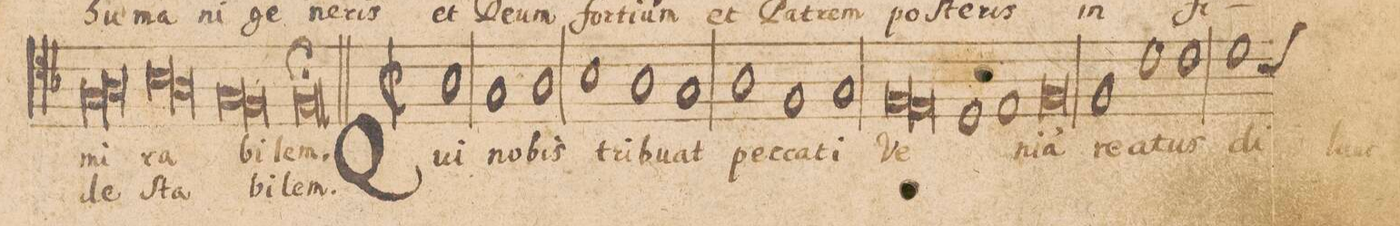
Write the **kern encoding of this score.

**kern	**text	**text
*I"TENOR.	*	*
*clefC4	*	*
*k[b-]	*	*
*met(c|)	*	*
*M2/1	*	*
*lig	*	*
1G	-mi	-de
1A	.	.
*Xlig	*	*
=88-	=88-	=88-
*lig	*	*
1B-	ra-	Sta-
1A	.	.
*Xlig	*	*
=89-	=89-	=89-
*lig	*	*
1G	-bi-	-bi-
1F	.	.
*Xlig	*	*
=90-	=90-	=90-
0Fl;	-lem.	-lem.
=91||	=91||	=91||
*M2/1	*	*
*met(c|)	*	*
1A	Qui	.
1G	no-	.
=92-	=92-	=92-
1A	-bis	.
1B-	tri-	.
=93-	=93-	=93-
1A	-bu-	.
1G	-at	.
=94-	=94-	=94-
1A	pec-	.
1F	-ca-	.
=95-	=95-	=95-
1G	-ti	.
*lig	*	*
1F	Ve-	.
=96-	=96-	=96-
1E	.	.
*Xlig	*	*
1D	.	.
=97-	=97-	=97-
1E	-ni-	.
0F	-(am)	.
=98-	=98-	=98-
1F	re-	.
=99-	=99-	=99-
1c	-a-	.
1c	-tus	.
=100-	=100-	=100-
*custos:B	*	*
1d	di-	.
*-	*-	*-
